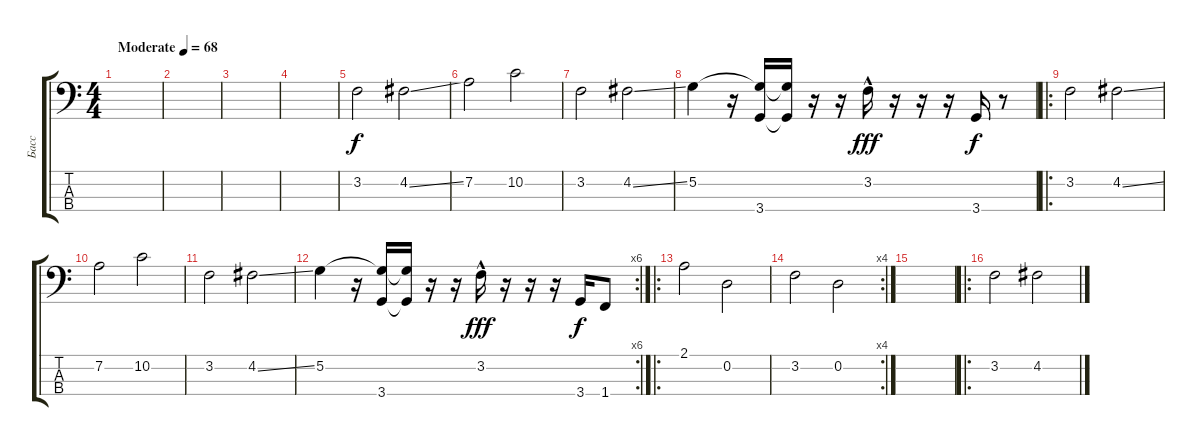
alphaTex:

\track ("Басс" "Басс") {instrument acousticbass}
\staff {score tabs}
\tuning (G2 D2 A1 E1) {hide}
\ts (4 4)
\tempo (68 "Moderate")
\clef f4
\ks c
|
|
|
|
3.2.2 4.2{ss}.2 |
7.2.2 10.2.2 |
3.2.2 4.2{ss}.2 |
5.2.4 r.16 (5.2{t} 3.4).16 (5.2{t} 3.4{t}).16 r.16 r.16 3.2{hac}.16{dy fff} r.16 r.16 r.16 3.4.16{dy f} r.8 |
\ro
3.2.2 4.2{ss}.2 |
7.2.2 10.2.2 |
3.2.2 4.2{ss}.2 |
\rc 6
5.2.4 r.16 (5.2{t} 3.4).16 (5.2{t} 3.4{t}).16 r.16 r.16 3.2{hac}.16{dy fff} r.16 r.16 r.16 3.4.16{dy f} 1.4.8 |
\ro
2.1.2 0.2.2 |
\rc 4
3.2.2 0.2.2 |
|
\ro
3.2.2 4.2{ss}.2
